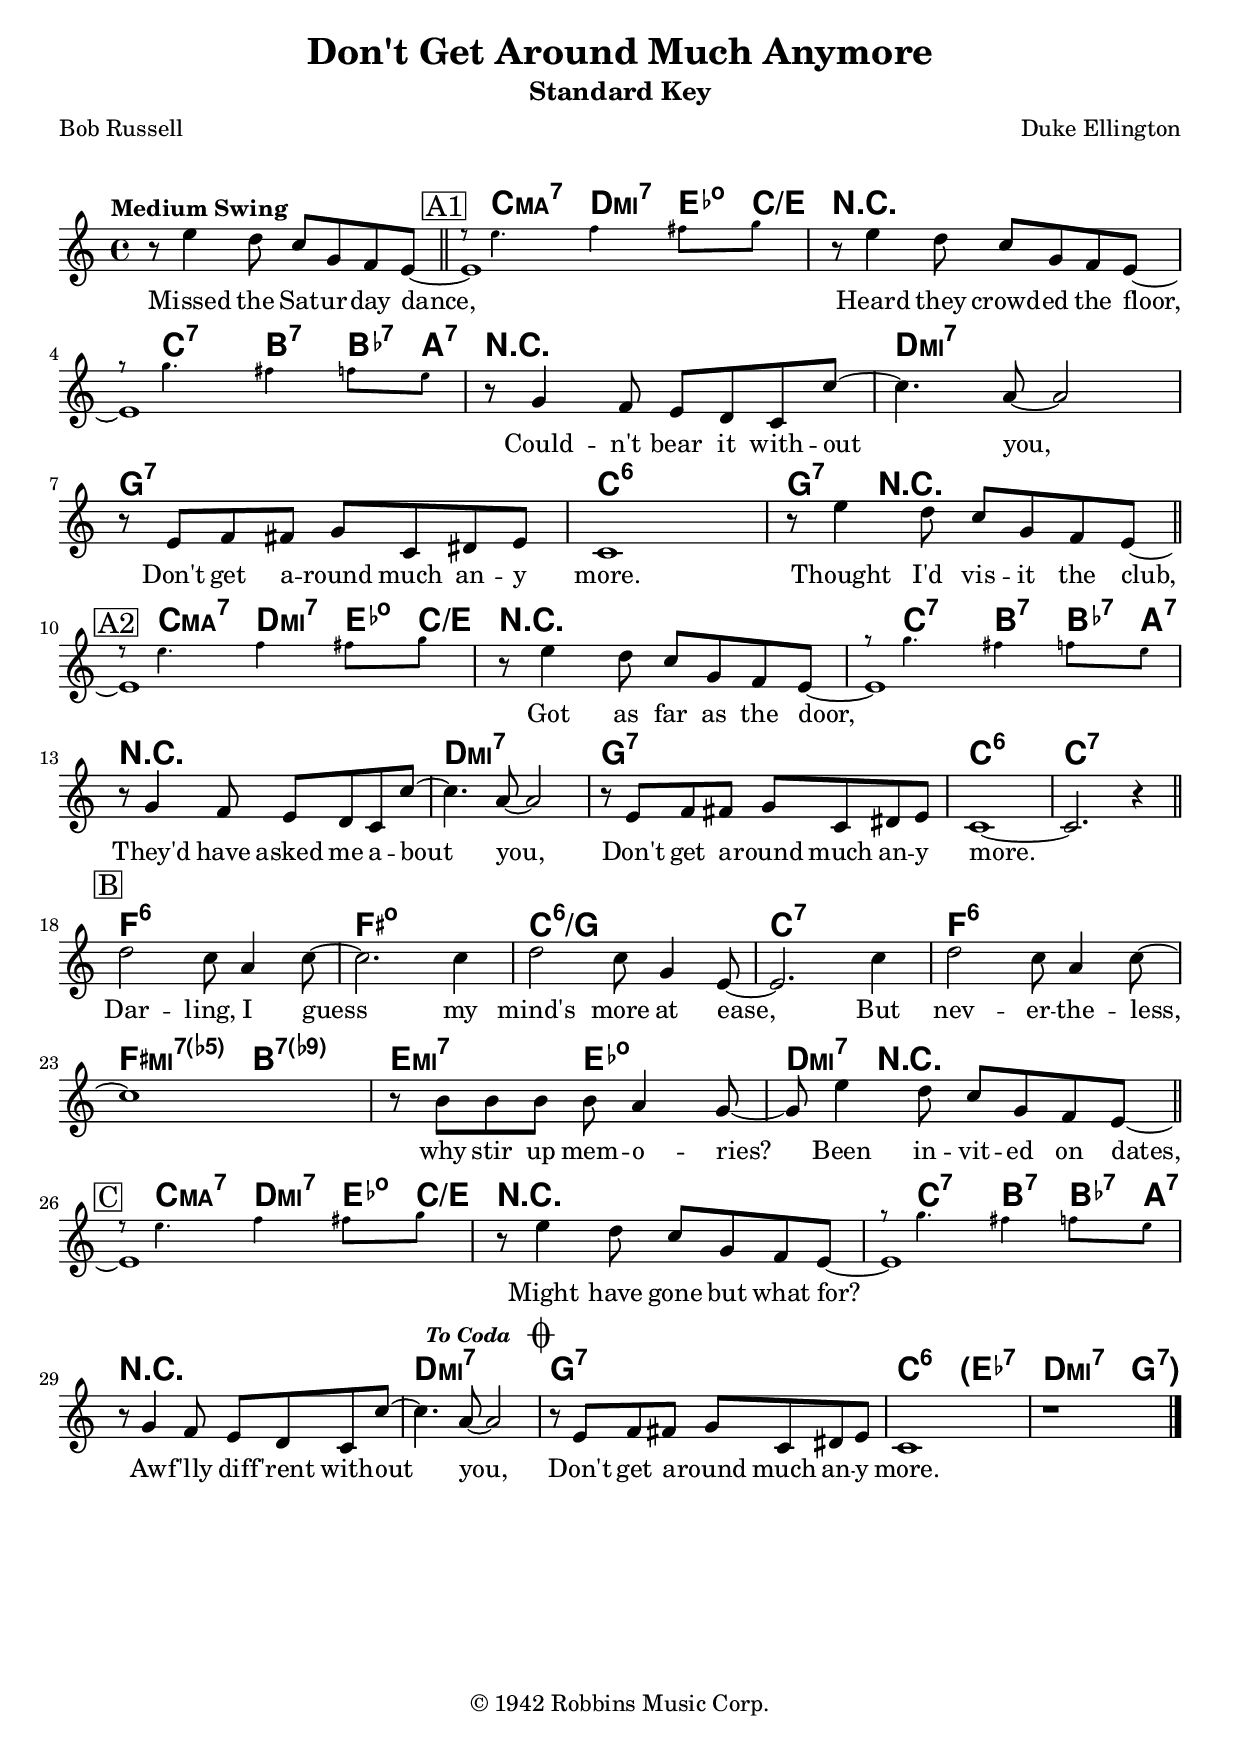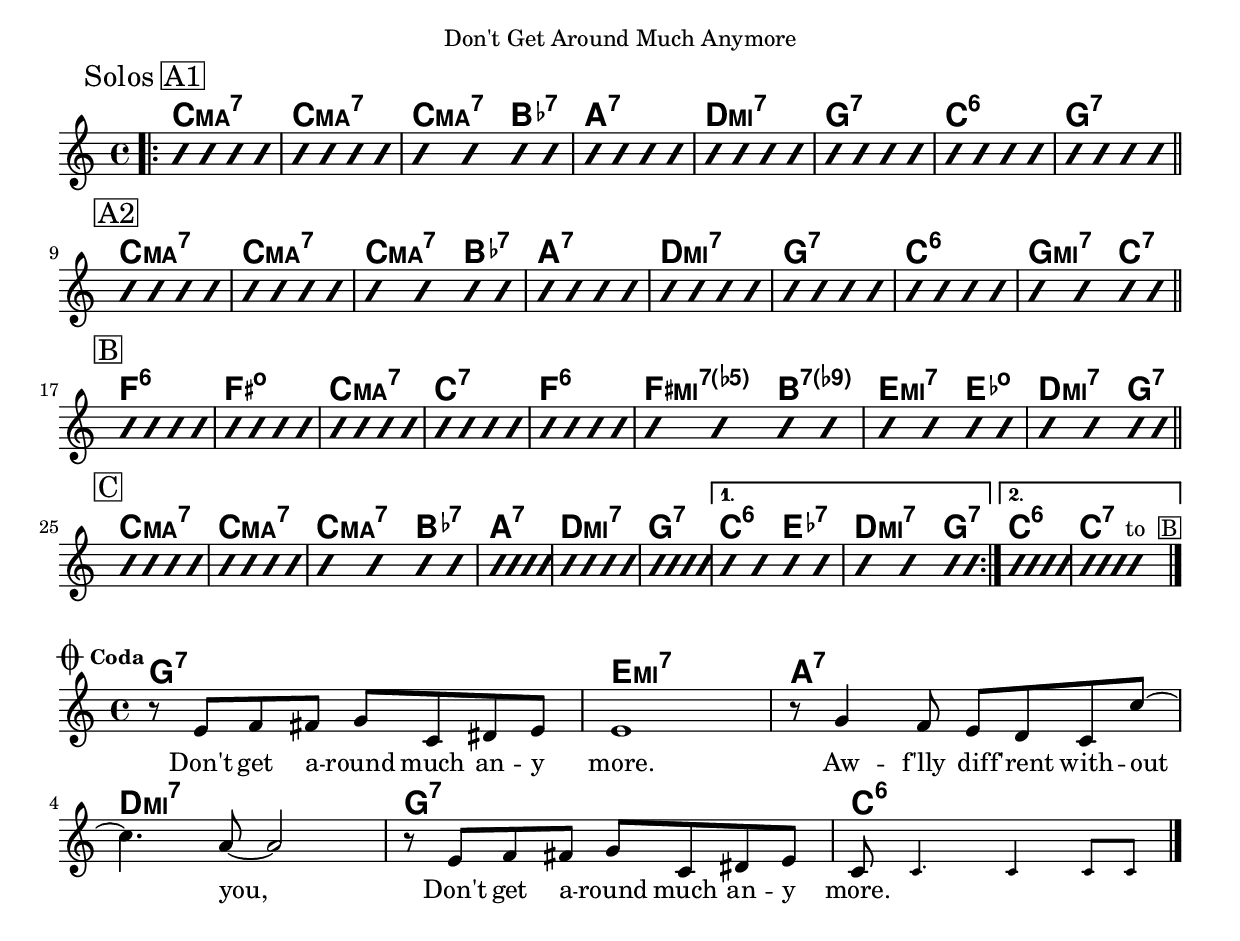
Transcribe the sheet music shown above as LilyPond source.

\version "2.24.0"

instrument = "Standard Key"
whatKey = c'
whatClef = "treble"

%% -*- Mode: LilyPond -*-

\include "lead-sheets.ily"

\header {
  title = "Don't Get Around Much Anymore"
  subtitle = \instrument
  poet = "Bob Russell"
  composer = "Duke Ellington"
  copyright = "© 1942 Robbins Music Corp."
}

refrainLyrics = \lyricmode {
  Missed the Sat -- ur -- day dance,
  Heard they crowd -- ed the floor,
  Could -- n't bear it with -- out you,
  Don't get a -- round much an -- y more.
  Thought I'd vis -- it the club,
  Got as far as the door,
  They'd have asked me a -- bout you,
  Don't get a -- round much an -- y more.
  Dar -- ling, I guess my mind's more at ease,
  But nev -- er -- the -- less, why stir up mem -- o -- ries?
  Been in -- vit -- ed on dates,
  Might have gone but what for?
  Aw -- f'lly dif -- f'rent with -- out you,
  Don't get a -- round much an -- y more.
}

refrainChords = \chordmode {
  s1

  s8 c4.:maj7 d4:m7 ef8:dim7 c8/e
  
  r1

  s8 c4.:7 b4:7 bf8:7 a8:7

  r1
  
  d1:m7 g1:7 c1:6 g4:7 r2.

  s8 c4.:maj7 d4:m7 ef8:dim7 c8/e
  
  r1

  s8 c4.:7 b4:7 bf8:7 a8:7

  r1
  
  d1:m7 g1:7 c1:6 c1:7

  f1:6 fs1:dim7 c1:6/g c1:7
  f1:6 fs2:m7.5- b2:7.9- e2:m7 ef2:dim7 d4:m7 r2.

  s8 c4.:maj7 d4:m7 ef8:dim7 c8/e
  
  r1

  s8 c4.:7 b4:7 bf8:7 a8:7

  r1
  
  d1:m7 g1:7 c2:6
  
  \chordOpenParen{ ef2:7 }
  d2:m7
  \chordCloseParen{ g2:7 }
}

refrainKey = c

refrainMelody = \relative c' {
  \time 4/4
  \key \refrainKey \major
  \clef \whatClef

  \tempo "Medium Swing"
  r8 e4 d8 c8 g8 f8 e8~ |
  \bar "||"
  \mark \markup{ \box A1 }
  <<
    \new Voice
    { \voiceTwo
      \magnifyMusic 0.63 {
	e'8\rest e4. f4 fs8 g8 }
    }
    { \voiceOne
      e,1 
    }
  >>
  \oneVoice
  |
  r8 e'4 d8 c g f e~ |
  <<
    \new Voice
    { \voiceTwo
      \magnifyMusic 0.63 {
	g'8\rest g4. fs4 f8 e8 }
    }
    { \voiceOne
      e,1
    }
  >>
  \oneVoice
  |
  r8 g4 f8 e d c c'~ |
  c4. a8~ a2 |
  r8 e8 f fs g c, ds e | c1 |
  r8 e'4 d8 c g f e~ |
  \bar "||"
  \break
  \mark \markup{ \box A2 }
  <<
    \new Voice
    { \voiceTwo
      \magnifyMusic 0.63 {
	e'8\rest e4. f4 fs8 g8 }
    }
    { \voiceOne
      e,1 
    }
  >>
  \oneVoice
  |
  r8 e'4 d8 c g f e~ |
  <<
    \new Voice
    { \voiceTwo
      \magnifyMusic 0.63 {
	g'8\rest g4. fs4 f8 e8 }
    }
    { \voiceOne
      e,1
    }
  >>
  \oneVoice
  |
  r8 g4 f8 e d c c'~ | 
  c4. a8~ a2 |
  r8 e8 f fs g c, ds e | c1~ | c2. r4

  \bar "||"
  \break
  \mark \markup{ \box B }

  d'2 c8 a4 c8~ | c2. c4 | d2 c8 g4 e8~ | e2. c'4 |
  d2 c8 a4 c8~ | c1 | r8 b8 b b b a4 g8~ | g8 e'4 d8 c g f e~

  \bar "||"
  \break
  \mark \markup{ \box C }

  <<
    \new Voice
    { \voiceTwo
      \magnifyMusic 0.63 {
	e'8\rest e4. f4 fs8 g8 }
    }
    { \voiceOne
      e,1 
    }
  >>
  \oneVoice
  |
  r8 e'4 d8 c g f e~ |
  <<
    \new Voice
    { \voiceTwo
      \magnifyMusic 0.63 {
	g'8\rest g4. fs4 f8 e8 }
    }
    { \voiceOne
      e,1
    }
  >>
  \oneVoice
  |

  r8 g4 f8 e d c c'~ |
  c4. a8~ a2 |
  \textToCoda
  r8 e8 f fs g c, ds e |
  c1 |
  r1 |
  \bar "|."
  \pageBreak
}

codaLyrics = \lyricmode {
  Don't get a -- round much an -- y more.
  Aw -- f'lly dif -- f'rent with -- out you,
  Don't get a -- round much an -- y more.
}

codaChords = \chordmode {
  g1:7 e1:m7 a1:7 d1:m7 g1:7 c1:6
}

codaKey = c

codaMelody = \relative c' {
  \time 4/4
  \key \codaKey \major
  \clef \whatClef

  \textCoda
  r8 e,8 f fs g c, ds e |
  e1 |
  r8 g4 f8 e d c c'~ |
  c4. a8~ a2 |
  r8 e8 f fs g c, ds e |
  c8
  \magnifyMusic 0.63 {
    c4. c4 c8 c8 | }
  \bar "|."
}

soloChords = \chordmode {
  c1:maj7 c1:maj7 c2:maj7 bf2:7 a1:7
  d1:m7 g1:7 c1:6 g1:7
  
  c1:maj7 c1:maj7 c2:maj7 bf2:7 a1:7
  d1:m7 g1:7 c1:6 g2:m7 c2:7
  
  f1:6 fs1:dim7 c1:maj7 c1:7
  f1:6 fs2:m7.5- b2:7.9- e2:m7 ef2:dim7 d2:m7 g2:7
  
  c1:maj7 c1:maj7 c2:maj7 bf2:7 a1:7
  d1:m7 g1:7
  c2:6 ef2:7 d2:m7 g2:7

  c1:6 c1:7
}

soloKey = c

soloMelody = \relative f' {
  \time 4/4
  \key \soloKey \major
  \clef \whatClef

  \mark \markup{ "Solos" \box "A1" }

  \bar ".|:"
  
  \repeat volta 2 {
  \rsq \rsq \rsq \rsq | \rsq \rsq \rsq \rsq | \rsq \rsq \rsq \rsq | \rsq \rsq \rsq \rsq | 
  %% \break
  \rsq \rsq \rsq \rsq | \rsq \rsq \rsq \rsq | \rsq \rsq \rsq \rsq | \rsq \rsq \rsq \rsq |
  \bar "||"
  \break
  \mark \markup{ \box "A2" }
  \rsq \rsq \rsq \rsq | \rsq \rsq \rsq \rsq | \rsq \rsq \rsq \rsq | \rsq \rsq \rsq \rsq | 
  %% \break
  \rsq \rsq \rsq \rsq | \rsq \rsq \rsq \rsq | \rsq \rsq \rsq \rsq | \rsq \rsq \rsq \rsq | 
  \bar "||"
  \break
  \mark \markup{ \box "B" }
  \rsq \rsq \rsq \rsq | \rsq \rsq \rsq \rsq | \rsq \rsq \rsq \rsq | \rsq \rsq \rsq \rsq | 
  %% \break
  \rsq \rsq \rsq \rsq | \rsq \rsq \rsq \rsq | \rsq \rsq \rsq \rsq | \rsq \rsq \rsq \rsq | 
  \bar "||"
  \break
  \mark \markup{ \box "C" }
  \rsq \rsq \rsq \rsq | \rsq \rsq \rsq \rsq | \rsq \rsq \rsq \rsq | \rsq \rsq \rsq \rsq | 
  %% \break
  \rsq \rsq \rsq \rsq | \rsq \rsq \rsq \rsq | }
  \alternative {
  { \volta 1 \rsq \rsq \rsq \rsq | \rsq \rsq \rsq \rsq | }
  { \volta 2 \rsq \rsq \rsq \rsq | \rsq \rsq \rsq \rsq^\markup{ "to " \box "B" } | }
  }

  \bar "|."
}

\include "paper.ily"

\markup {
  % Leave a gap after the header
  \vspace #1
}


\include "refrain.ily"
%% -*- Mode: LilyPond -*-

\score {
  <<
    { \context ChordNames 
      {
      \override ChordName.font-size = #+3
      \override ChordName.font-series = #'bold
      \set chordChanges = ##f
     \transpose \soloKey \whatKey {
       \soloChords
	}
      }
      }
    \new Staff {
      \context Voice = "voiceMelody" { 
	\noDoubleAccidentalMusic \transpose \soloKey \whatKey {
	  \soloMelody
	  }
	}
    }
  >>
  \layout { ragged-bottom = ##t ragged-right = ##f }
}

\include "coda.ily"

performanceNotes =
\markup {
  \column {
    \line { \huge { vocal only cold open, vocal chorus } }
    \line { \huge { clarinet solo full chorus, guitar solo full chorus } }
    \line { \huge { vocal B to coda, instrumental tag in time } }
  }
}

\include "notes.ily"

